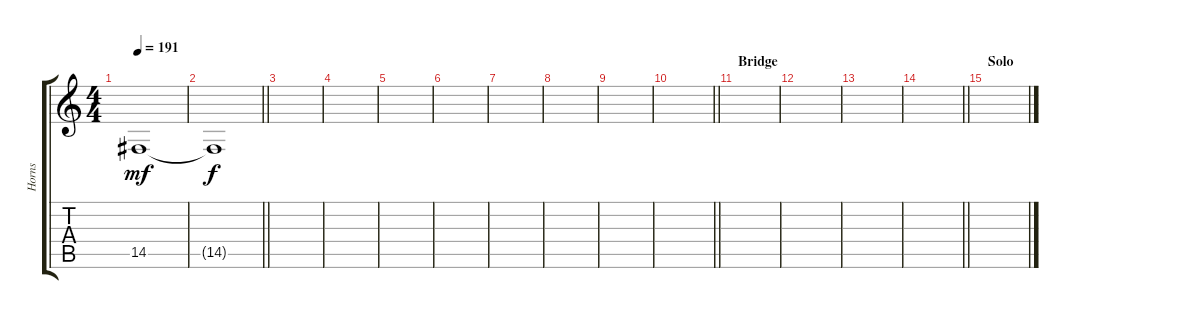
\track ("Horns" "Horns") {instrument frenchhorn}
\staff {score tabs}
\tuning (B3 Gb3 D3 A2 E2 B1) {hide}
\ts (4 4)
\tempo 191
\clef g2
\ks c
14.5.1{dy mf} |
\barLineRight lightlight
14.5{t}.1{dy f} |
\section ("" "")
|
|
|
|
|
|
|
\barLineRight lightlight
|
\section ("" "Bridge")
|
|
|
\barLineRight lightlight
|
\section ("" "Solo")
